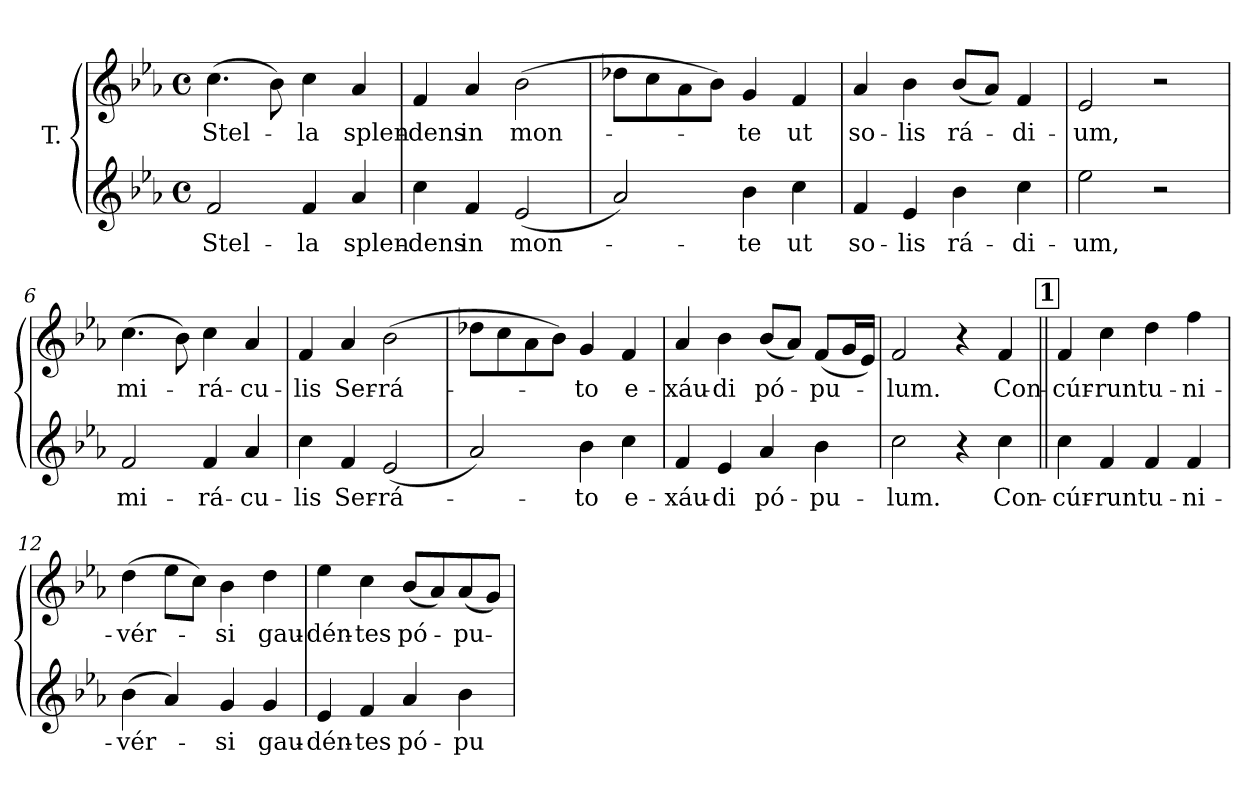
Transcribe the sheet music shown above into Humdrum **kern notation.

**kern	**text	**kern	**text
*part2	*part2	*part1	*part1
*staff2	*staff2	*staff1	*staff1
*I"T.	*	*I"T.	*
!!LO:PB:g=z
*clefG2	*	*clefG2	*
*ITrd2c3	*	*ITrd2c3	*
*k[]	*	*k[]	*
*C:	*	*C:	*
*M4/4	*	*M4/4	*
*met(c)	*	*met(c)	*
*MM120	*	*MM120	*
=1	=1	=1	=1
!	!LO:LY:b:color=#000000	!	!
!	!	!	!LO:LY:b:color=#000000
2di/	Stel-	(4.ai\	Stel-
.	.	8gi\)	.
!	!LO:LY:b:color=#000000	!	!
!	!	!	!LO:LY:b:color=#000000
4di/	-la	4ai\	-la
!	!LO:LY:b:color=#000000	!	!
!	!	!	!LO:LY:b:color=#000000
4fi/	splen-	4fi/	splen-
=2	=2	=2	=2
!	!LO:LY:b:color=#000000	!	!
!	!	!	!LO:LY:b:color=#000000
4ai\	-dens	4di/	-dens
!	!LO:LY:b:color=#000000	!	!
!	!	!	!LO:LY:b:color=#000000
4di/	in	4fi/	in
!	!LO:LY:b:color=#000000	!	!
!	!	!	!LO:LY:b:color=#000000
(2ci/	mon-	(2gi\	mon-
=3	=3	=3	=3
2fi/)	.	8b-Xi\L	.
.	.	8ai\	.
.	.	8fi\	.
.	.	8gi\J)	.
!	!LO:LY:b:color=#000000	!	!
!	!	!	!LO:LY:b:color=#000000
4gi\	-te	4ei/	-te
!	!LO:LY:b:color=#000000	!	!
!	!	!	!LO:LY:b:color=#000000
4ai\	ut	4di/	ut
=4	=4	=4	=4
!	!LO:LY:b:color=#000000	!	!
!	!	!	!LO:LY:b:color=#000000
4di/	so-	4fi/	so-
!	!LO:LY:b:color=#000000	!	!
!	!	!	!LO:LY:b:color=#000000
4ci/	-lis	4gi\	-lis
!	!LO:LY:b:color=#000000	!	!
!	!	!	!LO:LY:b:color=#000000
4gi\	rá-	(8gi/L	rá-
.	.	8fi/J)	.
!	!LO:LY:b:color=#000000	!	!
!	!	!	!LO:LY:b:color=#000000
4ai\	-di-	4di/	-di-
=5	=5	=5	=5
!	!LO:LY:b:color=#000000	!	!
!	!	!	!LO:LY:b:color=#000000
2cci\	-um,	2ci/	-um,
2r	.	2r	.
=6	=6	=6	=6
!	!LO:LY:b:color=#000000	!	!
!	!	!	!LO:LY:b:color=#000000
2di/	mi-	(4.ai\	mi-
.	.	8gi\)	.
!	!LO:LY:b:color=#000000	!	!
!	!	!	!LO:LY:b:color=#000000
4di/	-rá-	4ai\	-rá-
!	!LO:LY:b:color=#000000	!	!
!	!	!	!LO:LY:b:color=#000000
4fi/	-cu-	4fi/	-cu-
=7	=7	=7	=7
!	!LO:LY:b:color=#000000	!	!
!	!	!	!LO:LY:b:color=#000000
4ai\	-lis	4di/	-lis
!	!LO:LY:b:color=#000000	!	!
!	!	!	!LO:LY:b:color=#000000
4di/	Ser-	4fi/	Ser-
!	!LO:LY:b:color=#000000	!	!
!	!	!	!LO:LY:b:color=#000000
(2ci/	-rá-	(2gi\	-rá-
!!LO:LB:g=z
=8	=8	=8	=8
2fi/)	.	8b-Xi\L	.
.	.	8ai\	.
.	.	8fi\	.
.	.	8gi\J)	.
!	!LO:LY:b:color=#000000	!	!
!	!	!	!LO:LY:b:color=#000000
4gi\	-to	4ei/	-to
!	!LO:LY:b:color=#000000	!	!
!	!	!	!LO:LY:b:color=#000000
4ai\	e-	4di/	e-
=9	=9	=9	=9
!	!LO:LY:b:color=#000000	!	!
!	!	!	!LO:LY:b:color=#000000
4di/	-xáu-	4fi/	-xáu-
!	!LO:LY:b:color=#000000	!	!
!	!	!	!LO:LY:b:color=#000000
4ci/	-di	4gi\	-di
!	!LO:LY:b:color=#000000	!	!
!	!	!	!LO:LY:b:color=#000000
4fi/	pó-	(8gi/L	pó-
.	.	8fi/J)	.
!	!LO:LY:b:color=#000000	!	!
!	!	!	!LO:LY:b:color=#000000
4gi\	-pu-	(8di/L	-pu-
.	.	16ei/L	.
.	.	16ci/JJ)	.
=10	=10	=10	=10
!	!LO:LY:b:color=#000000	!	!
!	!	!	!LO:LY:b:color=#000000
2ai\	-lum.	2di/	-lum.
4r	.	4r	.
!	!LO:LY:b:color=#000000	!	!
!	!	!	!LO:LY:b:color=#000000
4ai\	Con-	4di/	Con-
!!LO:REH:place=s1:B:color=#000000:enc=box:fs=12.282:t=1
=11||	=11||	=11||	=11||
!	!LO:LY:b:color=#000000	!	!
!	!	!	!LO:LY:b:color=#000000
4ai\	-cúr-	4di/	-cúr-
!	!LO:LY:b:color=#000000	!	!
!	!	!	!LO:LY:b:color=#000000
4di/	-runt	4ai\	-runt
!	!LO:LY:b:color=#000000	!	!
!	!	!	!LO:LY:b:color=#000000
4di/	u-	4bi\	u-
!	!LO:LY:b:color=#000000	!	!
!	!	!	!LO:LY:b:color=#000000
4di/	-ni-	4ddi\	-ni-
=12	=12	=12	=12
!	!LO:LY:b:color=#000000	!	!
!	!	!	!LO:LY:b:color=#000000
(4gi\	-vér-	(4bi\	-vér-
4fi/)	.	8cci\L	.
.	.	8ai\J)	.
!	!LO:LY:b:color=#000000	!	!
!	!	!	!LO:LY:b:color=#000000
4ei/	-si	4gi\	-si
!	!LO:LY:b:color=#000000	!	!
!	!	!	!LO:LY:b:color=#000000
4ei/	gau-	4bi\	gau-
=13	=13	=13	=13
!	!LO:LY:b:color=#000000	!	!
!	!	!	!LO:LY:b:color=#000000
4ci/	-dén-	4cci\	-dén-
!	!LO:LY:b:color=#000000	!	!
!	!	!	!LO:LY:b:color=#000000
4di/	-tes	4ai\	-tes
!	!LO:LY:b:color=#000000	!	!
!	!	!	!LO:LY:b:color=#000000
4fi/	pó-	(8gi/L	pó-
.	.	8fi/)	.
!	!LO:LY:b:color=#000000	!	!
!	!	!	!LO:LY:b:color=#000000
4gi\	-pu-	(8fi/	-pu-
.	.	8ei/J)	.
=	=	=	=
*-	*-	*-	*-
